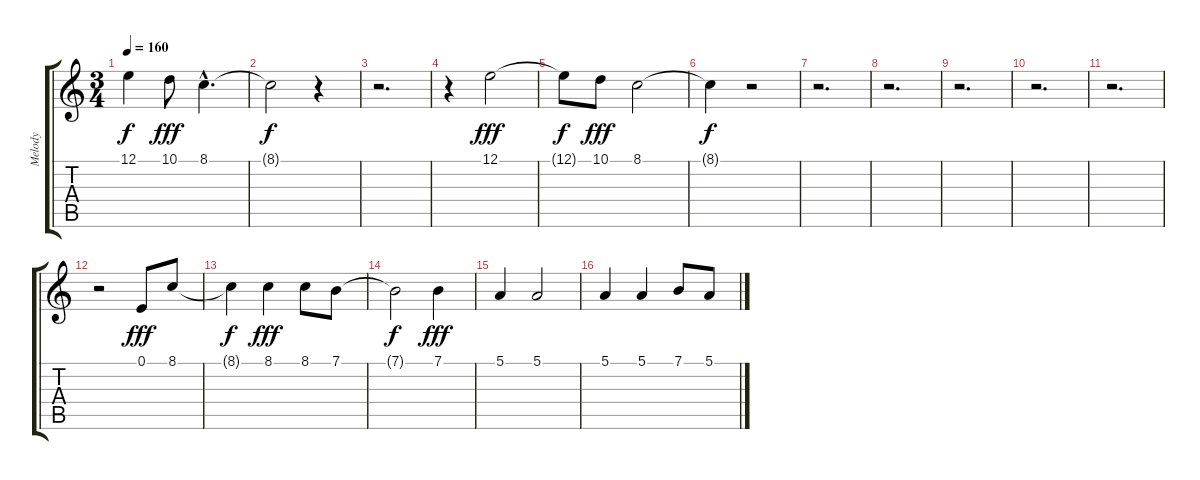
\track ("Melody" "Melody") {instrument altosax}
\staff {score tabs}
\tuning (E4 B3 G3 D3 A2 E2) {hide}
\ts (3 4)
\tempo 160
\clef g2
\ks c
12.1{t}.4{dy f} 10.1.8{dy fff} 8.1{hac}.4{d} |
8.1{t}.2{dy f} r.4 |
r.2{d} |
r.4 12.1.2{dy fff} |
12.1{t}.8{dy f} 10.1.8{dy fff} 8.1.2 |
8.1{t}.4{dy f} r.2 |
r.2{d} |
r.2{d} |
r.2{d} |
r.2{d} |
r.2{d} |
r.2 0.1.8{dy fff} 8.1.8 |
8.1{t}.4{dy f} 8.1.4{dy fff} 8.1.8 7.1.8 |
7.1{t}.2{dy f} 7.1.4{dy fff} |
5.1.4 5.1.2 |
5.1.4 5.1.4 7.1.8 5.1.8
